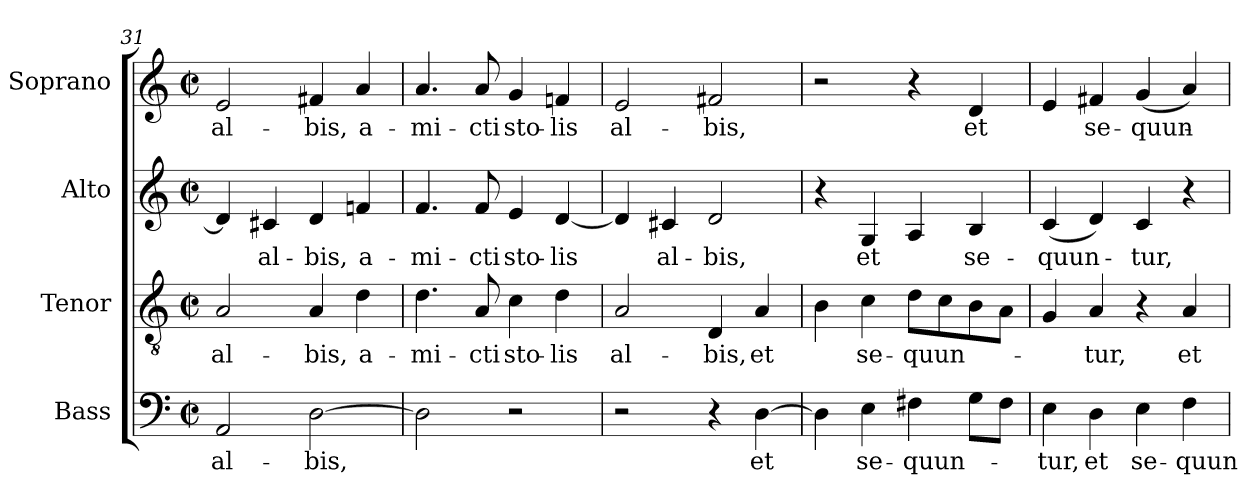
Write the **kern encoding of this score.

**kern	**text	**kern	**text	**kern	**text	**kern	**text
*part4	*part4	*part3	*part3	*part2	*part2	*part1	*part1
*staff4	*staff4	*staff3	*staff3	*staff2	*staff2	*staff1	*staff1
*I"Bass	*	*I"Tenor	*	*I"Alto	*	*I"Soprano	*
*I'B.	*	*I'T.	*	*I'A.	*	*I'S.	*
*clefF4	*	*clefGv2	*	*clefG2	*	*clefG2	*
*	*	*ITrd7c12	*	*	*	*	*
*k[]	*	*k[]	*	*k[]	*	*k[]	*
*M2/2	*	*M2/2	*	*M2/2	*	*M2/2	*
*met(c|)	*	*met(c|)	*	*met(c|)	*	*met(c|)	*
=31	=31	=31	=31	=31	=31	=31	=31
!	!LO:LY:b:color=#000000	!	!	!	!	!	!
!	!	!	!LO:LY:b:color=#000000	!	!	!	!
!	!	!	!	!	!	!	!LO:LY:b:color=#000000
2AAi/	al-	2AAi/	al-	4di/]	.	2ei/	al-
!	!	!	!	!	!LO:LY:b:color=#000000	!	!
.	.	.	.	4c#Xi/	al-	.	.
!	!LO:LY:b:color=#000000	!	!	!	!	!	!
!	!	!	!LO:LY:b:color=#000000	!	!	!	!
!	!	!	!	!	!LO:LY:b:color=#000000	!	!
!	!	!	!	!	!	!	!LO:LY:b:color=#000000
[>2Di\	-bis,	4AAi/	-bis,	4di/	-bis,	4f#Xi/	-bis,
!	!	!	!LO:LY:b:color=#000000	!	!	!	!
!	!	!	!	!	!LO:LY:b:color=#000000	!	!
!	!	!	!	!	!	!	!LO:LY:b:color=#000000
.	.	4Di\	a-	4fni/	a-	4ai/	a-
!!LO:PB:g=z
=32	=32	=32	=32	=32	=32	=32	=32
!	!	!	!LO:LY:b:color=#000000	!	!	!	!
!	!	!	!	!	!LO:LY:b:color=#000000	!	!
!	!	!	!	!	!	!	!LO:LY:b:color=#000000
2Di\]	.	4.Di\	-mi-	4.fi/	-mi-	4.ai/	-mi-
!	!	!	!LO:LY:b:color=#000000	!	!	!	!
!	!	!	!	!	!LO:LY:b:color=#000000	!	!
!	!	!	!	!	!	!	!LO:LY:b:color=#000000
.	.	8AAi/	-cti	8fi/	-cti	8ai/	-cti
!	!	!	!LO:LY:b:color=#000000	!	!	!	!
!	!	!	!	!	!LO:LY:b:color=#000000	!	!
!	!	!	!	!	!	!	!LO:LY:b:color=#000000
2r	.	4Ci\	sto-	4ei/	sto-	4gi/	sto-
!	!	!	!LO:LY:b:color=#000000	!	!	!	!
!	!	!	!	!	!LO:LY:b:color=#000000	!	!
!	!	!	!	!	!	!	!LO:LY:b:color=#000000
.	.	4Di\	-lis	[<4di/	-lis	4fni/	-lis
=33	=33	=33	=33	=33	=33	=33	=33
!	!	!	!LO:LY:b:color=#000000	!	!	!	!
!	!	!	!	!	!	!	!LO:LY:b:color=#000000
2r	.	2AAi/	al-	4di/]	.	2ei/	al-
!	!	!	!	!	!LO:LY:b:color=#000000	!	!
.	.	.	.	4c#Xi/	al-	.	.
!	!	!	!LO:LY:b:color=#000000	!	!	!	!
!	!	!	!	!	!LO:LY:b:color=#000000	!	!
!	!	!	!	!	!	!	!LO:LY:b:color=#000000
4r	.	4DDi/	-bis,	2di/	-bis,	2f#Xi/	-bis,
!	!LO:LY:b:color=#000000	!	!	!	!	!	!
!	!	!	!LO:LY:b:color=#000000	!	!	!	!
[>4Di\	et	4AAi/	et	.	.	.	.
=34	=34	=34	=34	=34	=34	=34	=34
4Di\]	.	4BBi\	.	4r	.	2r	.
!	!LO:LY:b:color=#000000	!	!	!	!	!	!
!	!	!	!LO:LY:b:color=#000000	!	!	!	!
!	!	!	!	!	!LO:LY:b:color=#000000	!	!
4Ei\	se-	4Ci\	se-	4Gi/	et	.	.
!	!LO:LY:b:color=#000000	!	!	!	!	!	!
!	!	!	!LO:LY:b:color=#000000	!	!	!	!
4F#Xi\	-quun-	8Di\L	-quun-	4Ai/	.	4r	.
.	.	8Ci\	.	.	.	.	.
!	!	!	!	!	!LO:LY:b:color=#000000	!	!
!	!	!	!	!	!	!	!LO:LY:b:color=#000000
8Gi\L	.	8BBi\	.	4Bi/	se-	4di/	et
8F#i\J	.	8AAi\J	.	.	.	.	.
=35	=35	=35	=35	=35	=35	=35	=35
!	!LO:LY:b:color=#000000	!	!	!	!	!	!
!	!	!	!	!	!LO:LY:b:color=#000000	!	!
4Ei\	-tur,	4GGi/	.	(4ci/	-quun-	4ei/	.
!	!LO:LY:b:color=#000000	!	!	!	!	!	!
!	!	!	!LO:LY:b:color=#000000	!	!	!	!
!	!	!	!	!	!	!	!LO:LY:b:color=#000000
4Di\	et	4AAi/	-tur,	4di/)	.	4f#Xi/	se-
!	!LO:LY:b:color=#000000	!	!	!	!	!	!
!	!	!	!	!	!LO:LY:b:color=#000000	!	!
!	!	!	!	!	!	!	!LO:LY:b:color=#000000
4Ei\	se-	4r	.	4ci/	-tur,	(4gi/	-quun-
!	!LO:LY:b:color=#000000	!	!	!	!	!	!
!	!	!	!LO:LY:b:color=#000000	!	!	!	!
4Fi\	-quun-	4AAi/	et	4r	.	4ai/)	.
=	=	=	=	=	=	=	=
*-	*-	*-	*-	*-	*-	*-	*-
